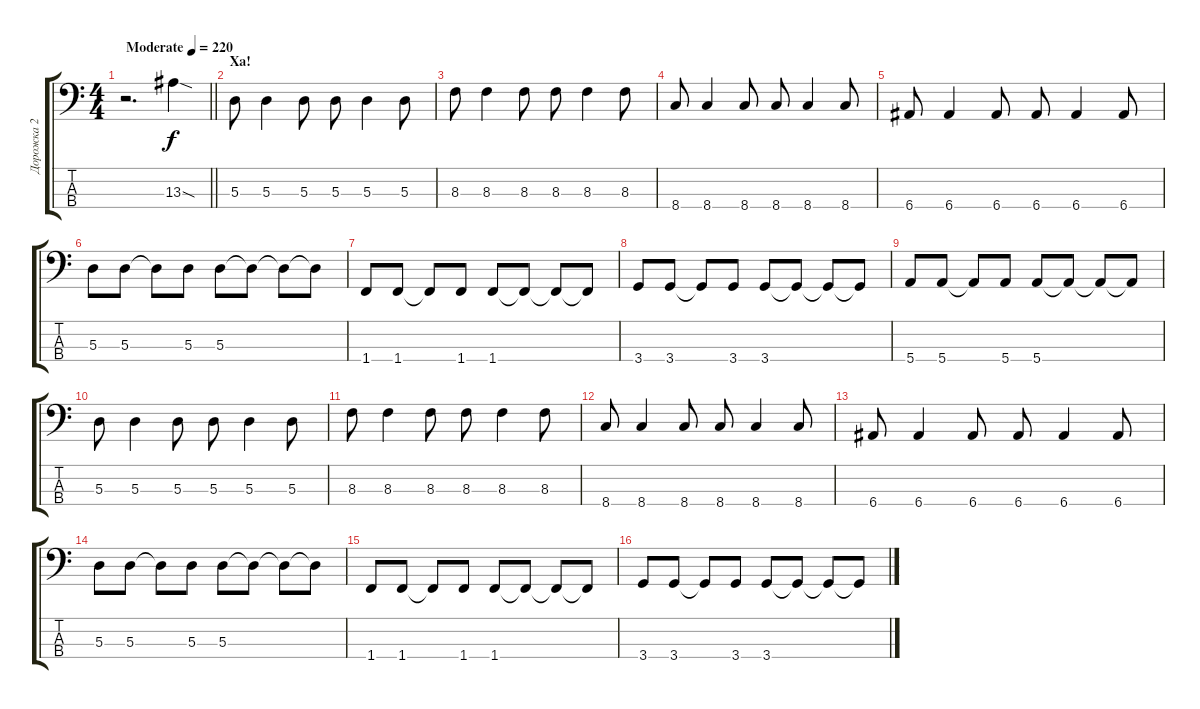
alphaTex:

\track ("Дорожка 2" "Дорожка 2") {instrument electricbassfinger}
\staff {score tabs}
\tuning (G2 D2 A1 E1) {hide}
\ts (4 4)
\tempo (220 "Moderate")
\clef f4
\barLineRight lightlight
\ks c
r.2{d dy f instrument electricbassfinger} 13.3{sod}.4 |
\section ("" "Ха!")
5.3.8 5.3.4 5.3.8 5.3.8 5.3.4 5.3.8 |
8.3.8 8.3.4 8.3.8 8.3.8 8.3.4 8.3.8 |
8.4.8 8.4.4 8.4.8 8.4.8 8.4.4 8.4.8 |
6.4.8 6.4.4 6.4.8 6.4.8 6.4.4 6.4.8 |
5.3.8 5.3.8 5.3{t}.8 5.3.8 5.3.8 5.3{t}.8 5.3{t}.8 5.3{t}.8 |
1.4.8 1.4.8 1.4{t}.8 1.4.8 1.4.8 1.4{t}.8 1.4{t}.8 1.4{t}.8 |
3.4.8 3.4.8 3.4{t}.8 3.4.8 3.4.8 3.4{t}.8 3.4{t}.8 3.4{t}.8 |
5.4.8 5.4.8 5.4{t}.8 5.4.8 5.4.8 5.4{t}.8 5.4{t}.8 5.4{t}.8 |
5.3.8 5.3.4 5.3.8 5.3.8 5.3.4 5.3.8 |
8.3.8 8.3.4 8.3.8 8.3.8 8.3.4 8.3.8 |
8.4.8 8.4.4 8.4.8 8.4.8 8.4.4 8.4.8 |
6.4.8 6.4.4 6.4.8 6.4.8 6.4.4 6.4.8 |
5.3.8 5.3.8 5.3{t}.8 5.3.8 5.3.8 5.3{t}.8 5.3{t}.8 5.3{t}.8 |
1.4.8 1.4.8 1.4{t}.8 1.4.8 1.4.8 1.4{t}.8 1.4{t}.8 1.4{t}.8 |
3.4.8 3.4.8 3.4{t}.8 3.4.8 3.4.8 3.4{t}.8 3.4{t}.8 3.4{t}.8
